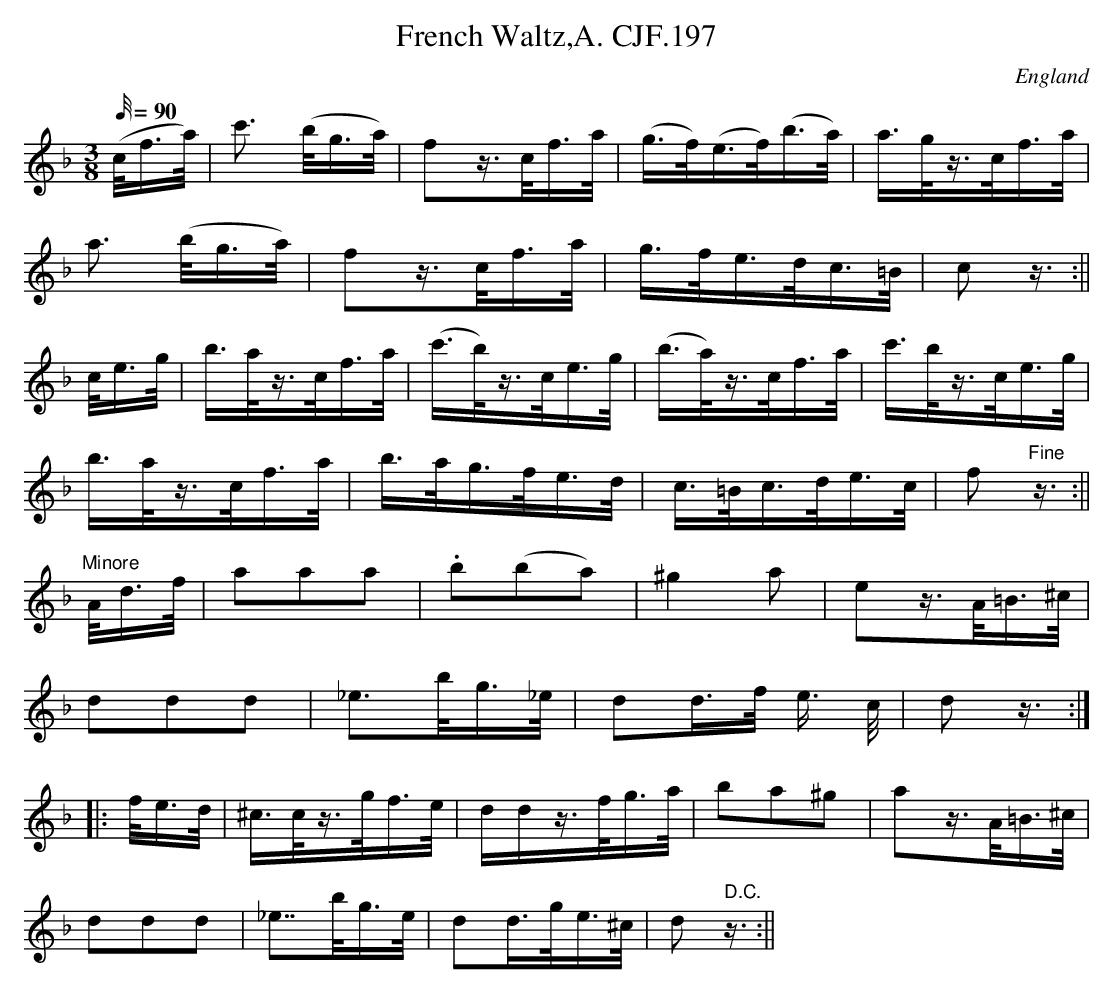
X:1
T:French Waltz,A. CJF.197
M:3/8
L:1/32
Q:90
O:England
K:F
(cf3a)|c'6 (bg3a)|f4z3cf3a|(g3f)(e3f)(b3a)|a3gz3cf3a|!a6 (bg3a)|f4z3cf3a
|
g3fe3dc3=B|c4z3:||!
ce3g|b3az3cf3a|(c'3b)z3ce3g|(b3a)z3cf3a|c'3bz3ce3g|!b3az3cf3a|b3ag3fe3d|
c3=Bc3de3c|f4"Fine"z3:||!
"Minore"Ad3f|a4a4a4|.b4(b4a4)|^g8a4|e4z3A=B3^c|!d4d4d4|_e6bg3_e|d4d3f e3
^
c|d4z3:||:!fe3d|^c3cz3gf3e|
d2d2z3fg3a|b4a4^g4|a4z3A=B3^c|!d4d4d4|_e7bg3e|d4d3ge3^c|d4" D.C."z3:||
